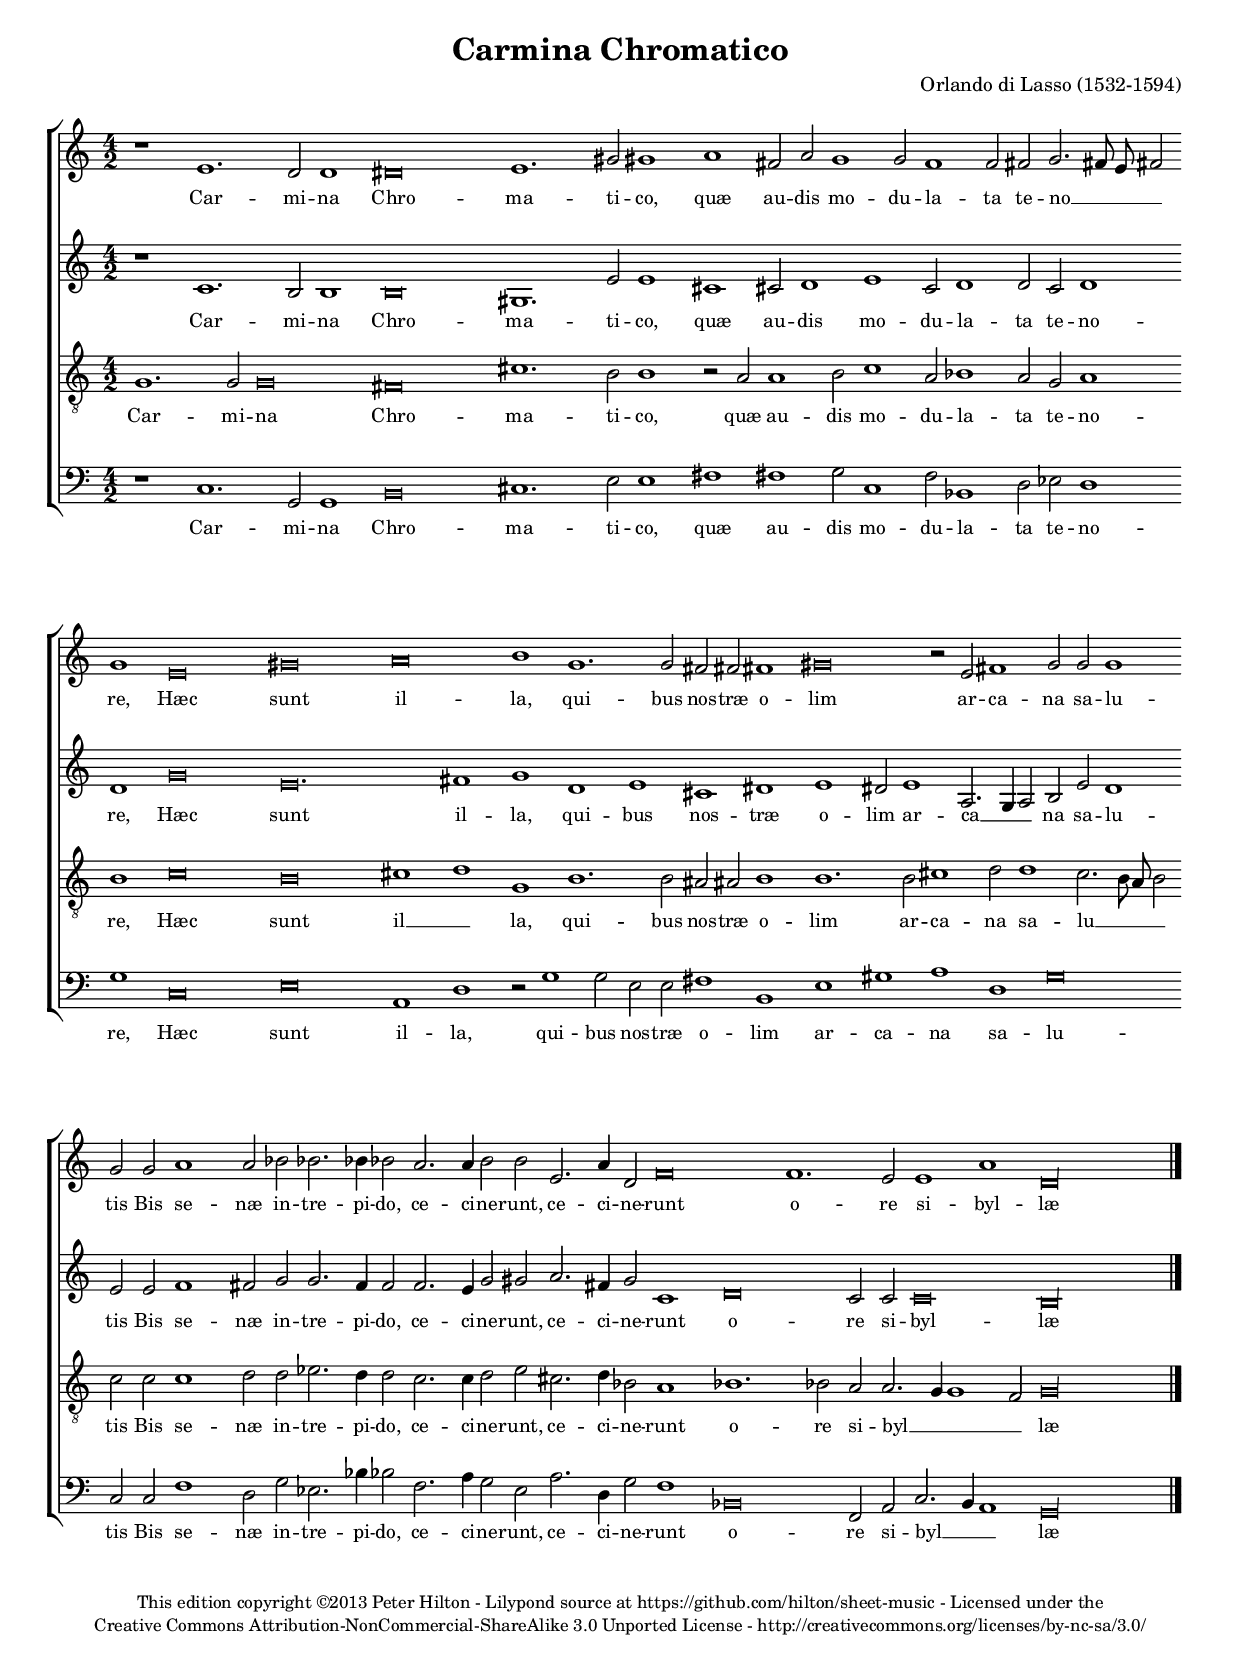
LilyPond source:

% CPDL #26630
% http://www.cpdl.org/wiki/index.php/Prophetiae_Sibyllarum_-_Carmina_Chromatico_(Orlando_di_Lasso)
\version "2.14.2"

\header {
	title = "Carmina Chromatico"
	composer = "Orlando di Lasso (1532-1594)"
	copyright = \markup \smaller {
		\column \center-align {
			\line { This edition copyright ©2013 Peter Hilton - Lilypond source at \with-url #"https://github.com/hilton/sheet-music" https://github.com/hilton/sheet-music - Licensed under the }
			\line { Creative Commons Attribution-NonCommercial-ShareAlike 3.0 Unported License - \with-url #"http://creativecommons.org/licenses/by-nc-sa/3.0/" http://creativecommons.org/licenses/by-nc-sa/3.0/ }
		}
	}
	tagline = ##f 
}

global= { 
	\key c \major
	\time 4/2
	\tempo 2 = 100
	\set Score.timing = ##f 
	\override Score.LyricText #'font-size = #0
	\set Staff.midiInstrument = "choir aahs"
	#(set-global-staff-size 17) 
	#(set-accidental-style 'forget)
}

\paper {
	top-margin = 15\mm
	bottom-margin = 10\mm
	page-top-space = 0
	head-separation = 0
	ragged-bottom = ##f
	ragged-last-bottom = ##f
	last-bottom-spacing #'padding = #6
}

soprano = \new Voice {
	\relative c' {
		\override NoteHead #'style = #'baroque
		r1 e1. d2 d1 dis\breve e1. gis2 gis1 a fis2 a g1 g2 f1 f2 fis2 g2. fis8 e fis2 \bar "" \break
		g1 e\breve gis a b1 g1. g2 fis fis fis1 gis\breve r2 e fis1 g2 g g1 \bar ""  \break
		g2 g a1 a2 bes bes2. bes4 bes2 a2. a4 b2 b e,2. a4 d,2 f\breve f1. e2 e1 a d,\longa \bar "|."
	}
	\addlyrics {
		Car -- mi -- na Chro -- ma -- ti -- co, quæ au -- dis mo -- du -- la -- ta te -- no __ _ _ _
		re, Hæc sunt il -- la, qui -- bus nos -- træ o -- lim ar -- ca -- na sa -- lu -- 
		tis Bis se -- næ in -- tre -- pi -- do, ce -- ci -- ne -- runt, ce -- ci -- ne -- runt o -- re si -- byl -- læ
	}
}

alto = \new Voice {
	\relative c' {
		\override NoteHead #'style = #'baroque
		r1 c1. b2 b1 b\breve gis1. e'2 e1 cis cis2 d1 e c2 d1 d2 c d1 \bar "" 
		d g\breve e\breve. fis1 g d e cis dis e dis2 e1 a,2. g4 a2 b e d1 \bar "" 
		e2 e f1 fis2 g g2. f4 f2 f2. e4 g2 gis a2. fis4g2 c,1 d\breve c2 c c\breve b\longa
	}
	\addlyrics {
		Car -- mi -- na Chro -- ma -- ti -- co, quæ au -- dis mo -- du -- la -- ta te -- no --
		re, Hæc sunt il -- la, qui -- bus nos -- træ o -- lim ar -- ca __ _ _ na sa -- lu -- 
		tis Bis se -- næ in -- tre -- pi -- do, ce -- ci -- ne -- runt, ce -- ci -- ne -- runt o -- re si -- byl -- læ
	}
}

tenor = \new Voice {
	\relative c' {
		\override NoteHead #'style = #'baroque
		\clef "treble_8"
		g1. g2 g\breve fis cis'1. b2 b1 r2 a a1 b2 c1 a2 bes1 a2 g a1 \bar ""
		b c\breve b cis1 d g, b1. b2 ais ais b1 b1. b2 cis1 d2 d1 c2. b8 a b2 \bar ""
		c2 c c1 d2 d2 es2. d4 d2 c2. c4 d2 e cis2. d4 bes2 a1 bes1. bes2 a a2. g4 g1 f2 g\longa
	}
	\addlyrics {
		Car -- mi -- na Chro -- ma -- ti -- co, quæ au -- dis mo -- du -- la -- ta te -- no --
		re, Hæc sunt il __ _ la, qui -- bus nos -- træ o -- lim ar -- ca -- na sa -- lu __ _ _ _
		tis Bis se -- næ in -- tre -- pi -- do, ce -- ci -- ne -- runt, ce -- ci -- ne -- runt o -- re si -- byl __ _ _ _ læ
	}
}

bass = \new Voice {
	\relative c {
		\override NoteHead #'style = #'baroque
		\clef "bass"
		r1 c1. g2 g1 b\breve cis1. e2 e1 fis fis g2 c,1 f2 bes,1 d2 es d1 \bar ""
		g c,\breve e a,1 d r2 g1 g2 e e fis1 b, e gis a d, g\breve \bar ""
		c,2 c f1 d2 g es2. bes'4 bes2 f2. a4 g2 e a2. d,4 g2 f1 bes,\breve f2 a c2. b4 a1 g\longa
	}
	\addlyrics {
		Car -- mi -- na Chro -- ma -- ti -- co, quæ au -- dis mo -- du -- la -- ta te -- no --
		re, Hæc sunt il -- la, qui -- bus nos -- træ o -- lim ar -- ca -- na sa -- lu -- 
		tis Bis se -- næ in -- tre -- pi -- do, ce -- ci -- ne -- runt, ce -- ci -- ne -- runt o -- re si -- byl __ _ _ læ
	}
}

\score {
	\new ChoirStaff \with {
		\override StaffGrouper #'staff-staff-spacing #'basic-distance = #12
	} << 
		\set Score.proportionalNotationDuration = #(ly:make-moment 1 8)
		\override Score.MetronomeMark #'transparent = ##t
		\new Staff << \global \soprano >> 
		\new Staff << \global \alto >> 
		\new Staff << \global \tenor >> 
		\new Staff << \global \bass >> 
	>> 
	\layout {
		indent = #0
	}
	\midi { }
}
